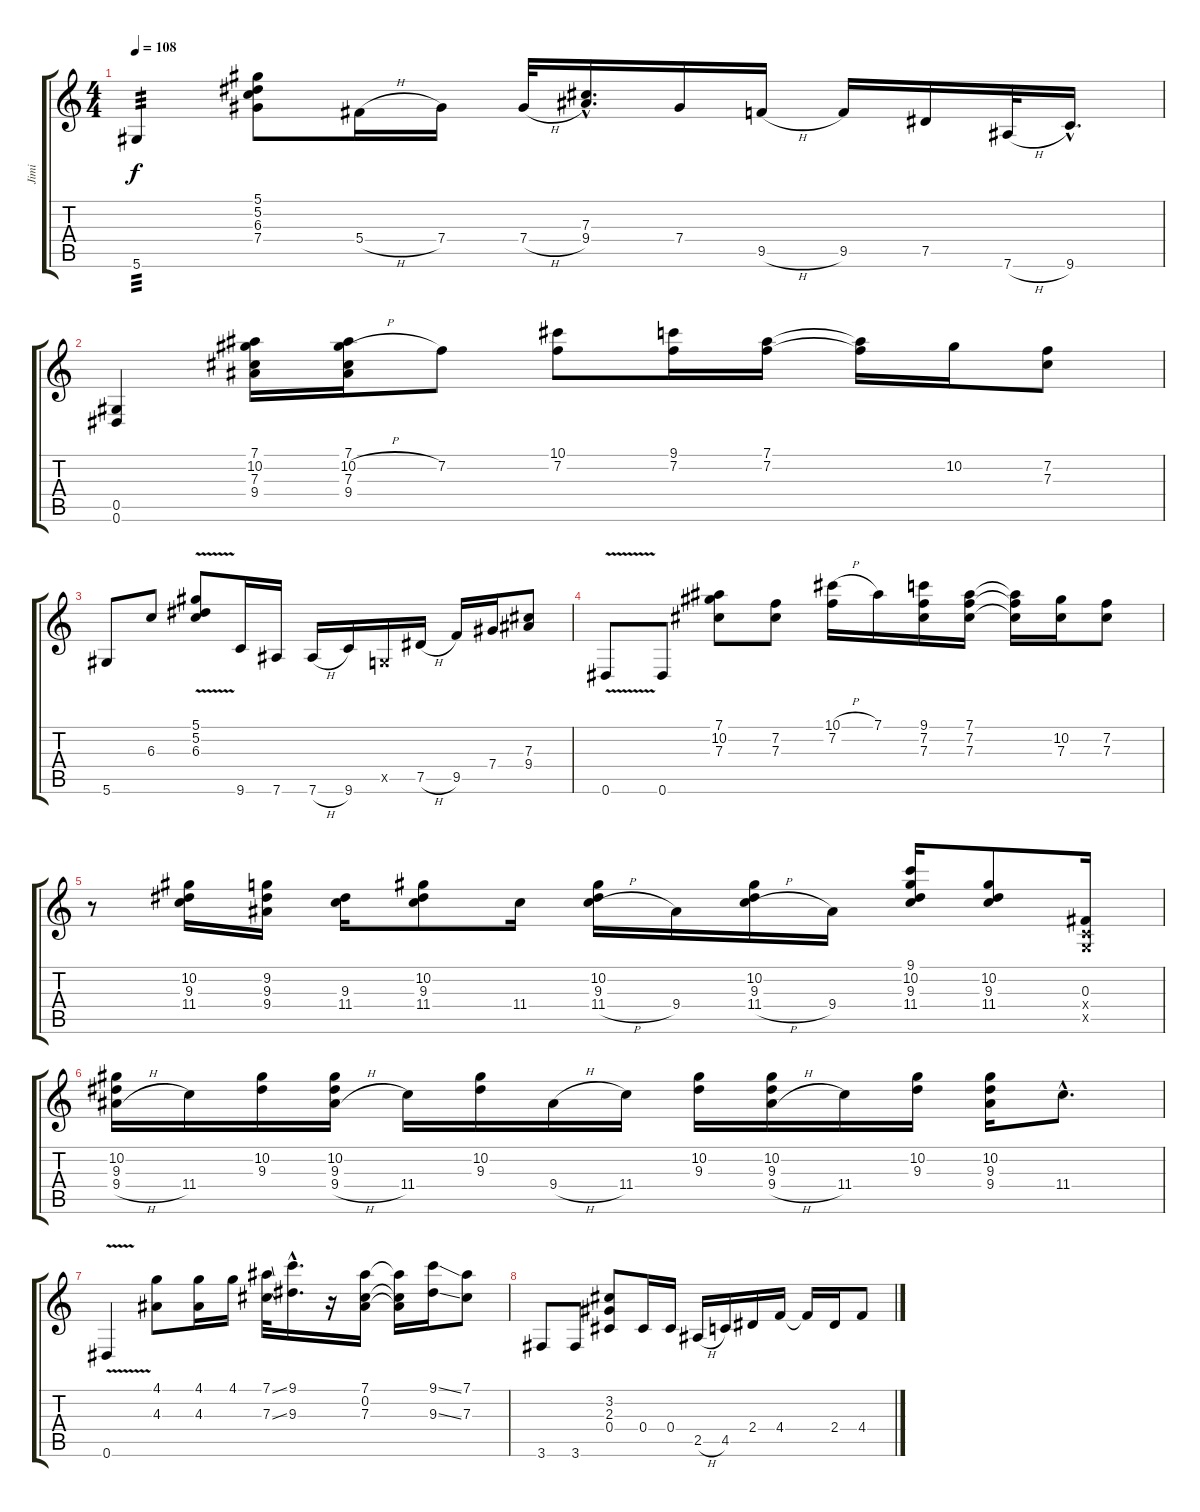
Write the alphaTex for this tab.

\track ("Jimi" "Jimi") {instrument distortionguitar}
\staff {score tabs}
\tuning (Eb4 Bb3 Gb3 Db3 Ab2 Eb2) {hide}
\ts (4 4)
\tempo 108
\clef g2
\ks c
5.6.4{tp 3 dy f} (5.1 5.2 6.3 7.4).8 5.4{h}.16 7.4.16 7.4{h}.32 (7.3{hac} 9.4{hac}).16{d} 7.4.16 9.5{h}.16 9.5.16 7.5.16 7.6{h}.32 9.6{hac}.16{d} |
(0.5 0.6).4 (7.1 10.2 7.3 9.4).16 (7.1 10.2{h} 7.3 9.4).16 7.2.8 (10.1 7.2).8 (9.1 7.2).16 (7.1 7.2).16 (7.1{t} 7.2{t}).16 10.2.16 (7.2 7.3).8 |
5.6.8 6.3.8 (5.1{v} 5.2 6.3).8 9.6.16 7.6.16 7.6{h}.16 9.6.16 -1.5{x}.16 7.5{h}.16 9.5.16 7.4.16 (7.3 9.4).8 |
0.6{v}.8 0.6.8 (7.1 10.2 7.3).8 (7.2 7.3).8 (10.1{h} 7.2).16 7.1.16 (9.1 7.2 7.3).16 (7.1 7.2 7.3).16 (7.1{t} 7.2{t} 7.3{t}).16 (10.2 7.3).16 (7.2 7.3).8 |
r.8 (10.2 9.3 11.4).16 (9.2 9.3 9.4).16 (9.3 11.4).16 (10.2 9.3 11.4).8 11.4.16 (10.2 9.3 11.4{h}).16 9.4.16 (10.2 9.3 11.4{h}).16 9.4.16 (9.1 10.2 9.3 11.4).16 (10.2 9.3 11.4).8 (0.3 -1.4{x} -1.5{x}).16 |
(10.2 9.3 9.4{h}).16 11.4.16 (10.2 9.3).16 (10.2 9.3 9.4{h}).16 11.4.16 (10.2 9.3).16 9.4{h}.16 11.4.16 (10.2 9.3).16 (10.2 9.3 9.4{h}).16 11.4.16 (10.2 9.3).16 (10.2 9.3 9.4).16 11.4{hac}.8{d} |
0.6{v}.4 (4.1 4.3).8 (4.1 4.3).16 4.1.16 (7.1{ss} 7.3{ss}).32 (9.1{hac} 9.3{hac}).16{d} r.16 (7.1 0.2 7.3).16 (7.1{t} 0.2{t} 7.3{t}).16 (9.1{ss} 9.3{ss}).16 (7.1 7.3).8 |
3.6.8 3.6.8 (3.2 2.3 0.4).8 0.4.16 0.4.16 2.5{h}.16 4.5.16 2.4.16 4.4.16 4.4{t}.16 2.4.16 4.4.8
